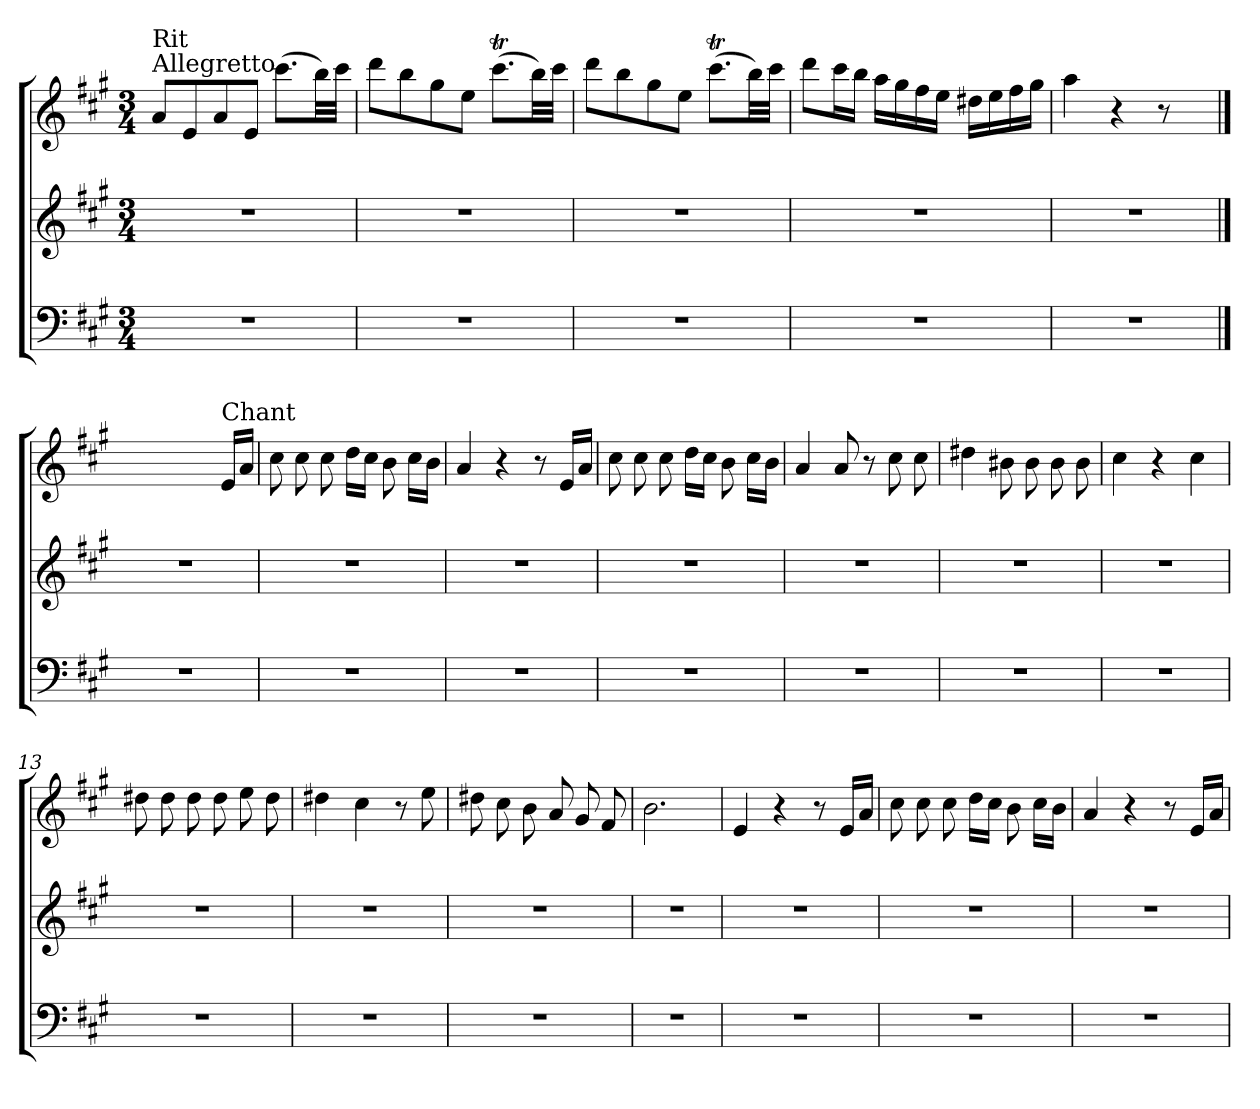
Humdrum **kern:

**kern	**kern	**kern
*part3	*part2	*part1
*staff3	*staff2	*staff1
*clefF4	*clefG2	*clefG2
*k[f#c#g#]	*k[f#c#g#]	*k[f#c#g#]
*A:	*A:	*A:
*M3/4	*M3/4	*M3/4
=1	=1	=1
!	!	!LO:TX:a:t=Allegretto
!	!	!LO:TX:a:t=Rit
!LO:N:vis=2	!LO:N:vis=2	!
2.r	2.r	8a/L
.	.	8e/
.	.	8a/
.	.	8e/J
.	.	(>8.ccc#\L
.	.	32bb\LL)
.	.	32ccc#\JJJ
=2	=2	=2
!LO:N:vis=2	!LO:N:vis=2	!
2.r	2.r	8ddd\L
.	.	8bb\
.	.	8gg#\
.	.	8ee\J
.	.	(>8.ccc#t\L
.	.	32bb\LL)
.	.	32ccc#\JJJ
=3	=3	=3
!LO:N:vis=2	!LO:N:vis=2	!
2.r	2.r	8ddd\L
.	.	8bb\
.	.	8gg#\
.	.	8ee\J
.	.	(>8.ccc#t\L
.	.	32bb\LL)
.	.	32ccc#\JJJ
=4	=4	=4
!LO:N:vis=2	!LO:N:vis=2	!
2.r	2.r	8ddd\L
.	.	16ccc#\L
.	.	16bb\JJ
.	.	16aa\LL
.	.	16gg#\
.	.	16ff#\
.	.	16ee\JJ
.	.	16dd#X\LL
.	.	16ee\
.	.	16ff#\
.	.	16gg#\JJ
!!LO:LB:g=z
=5	=5	=5
!LO:N:vis=2	!LO:N:vis=2	!
2.r	2.r	4aa\
.	.	4r
.	.	8r
.	.	8ryy
==6	==6	==6
!LO:N:vis=2	!LO:N:vis=2	!
2.r	2.r	4ryy
.	.	4ryy
.	.	8ryy
!	!	!LO:TX:a:t=Chant
.	.	16e/LL
.	.	16a/JJ
=7	=7	=7
!LO:N:vis=2	!LO:N:vis=2	!
2.r	2.r	8cc#\
.	.	8cc#\
.	.	8cc#\
.	.	16dd\LL
.	.	16cc#\JJ
.	.	8b\
.	.	16cc#\LL
.	.	16b\JJ
=8	=8	=8
!LO:N:vis=2	!LO:N:vis=2	!
2.r	2.r	4a/
.	.	4r
.	.	8r
.	.	16e/LL
.	.	16a/JJ
=9	=9	=9
!LO:N:vis=2	!LO:N:vis=2	!
2.r	2.r	8cc#\
.	.	8cc#\
.	.	8cc#\
.	.	16dd\LL
.	.	16cc#\JJ
.	.	8b\
.	.	16cc#\LL
.	.	16b\JJ
=10	=10	=10
!LO:N:vis=2	!LO:N:vis=2	!
2.r	2.r	4a/
.	.	8a/
.	.	8r
.	.	8cc#\
.	.	8cc#\
!!LO:LB:g=z
=11	=11	=11
!LO:N:vis=2	!LO:N:vis=2	!
2.r	2.r	4dd#X\
.	.	8b#X\
.	.	8b#\
.	.	8b#\
.	.	8b#\
=12	=12	=12
!LO:N:vis=2	!LO:N:vis=2	!
2.r	2.r	4cc#\
.	.	4r
.	.	4cc#\
=13	=13	=13
!LO:N:vis=2	!LO:N:vis=2	!
2.r	2.r	8dd#X\
.	.	8dd#\
.	.	8dd#\
.	.	8dd#\
.	.	8ee\
.	.	8dd#\
=14	=14	=14
!LO:N:vis=2	!LO:N:vis=2	!
2.r	2.r	4dd#X\
.	.	4cc#\
.	.	8r
.	.	8ee\
=15	=15	=15
!LO:N:vis=2	!LO:N:vis=2	!
2.r	2.r	8dd#X\
.	.	8cc#\
.	.	8b\
.	.	8a/
.	.	8g#/
.	.	8f#/
=16	=16	=16
!LO:N:vis=2	!LO:N:vis=2	!
2.r	2.r	2.b\
!!LO:PB:g=z
=17	=17	=17
!LO:N:vis=2	!LO:N:vis=2	!
2.r	2.r	4e/
.	.	4r
.	.	8r
.	.	16e/LL
.	.	16a/JJ
=18	=18	=18
!LO:N:vis=2	!LO:N:vis=2	!
2.r	2.r	8cc#\
.	.	8cc#\
.	.	8cc#\
.	.	16dd\LL
.	.	16cc#\JJ
.	.	8b\
.	.	16cc#\LL
.	.	16b\JJ
=19	=19	=19
!LO:N:vis=2	!LO:N:vis=2	!
2.r	2.r	4a/
.	.	4r
.	.	8r
.	.	16e/LL
.	.	16a/JJ
=	=	=
*-	*-	*-
